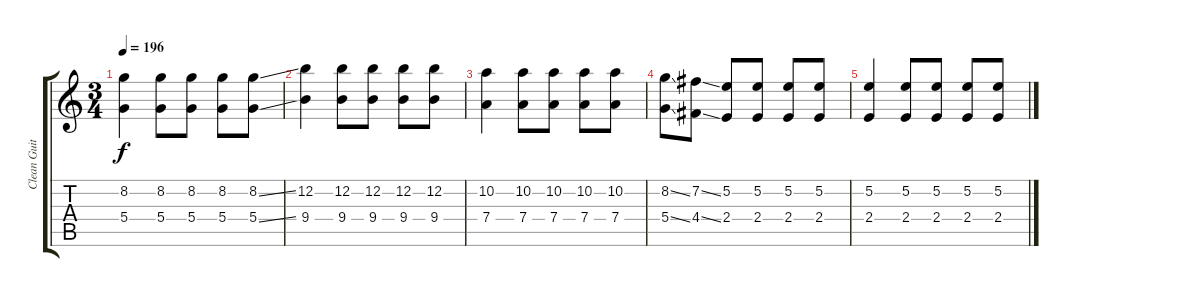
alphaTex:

\track ("Clean Guitar" "Clean Guit") {instrument acousticguitarsteel}
\staff {score tabs}
\tuning (E4 B3 G3 D3 A2 E2) {hide}
\ts (3 4)
\tempo 196
\clef g2
\ks c
(8.2 5.4).4{dy f} (8.2 5.4).8 (8.2 5.4).8 (8.2 5.4).8 (8.2{ss} 5.4{ss}).8 |
(12.2 9.4).4 (12.2 9.4).8 (12.2 9.4).8 (12.2 9.4).8 (12.2 9.4).8 |
(10.2 7.4).4 (10.2 7.4).8 (10.2 7.4).8 (10.2 7.4).8 (10.2 7.4).8 |
(8.2{ss} 5.4{ss}).8{instrument overdrivenguitar} (7.2{ss} 4.4{ss}).8 (5.2 2.4).8 (5.2 2.4).8 (5.2 2.4).8 (5.2 2.4).8 |
(5.2 2.4).4 (5.2 2.4).8 (5.2 2.4).8 (5.2 2.4).8 (5.2 2.4).8
